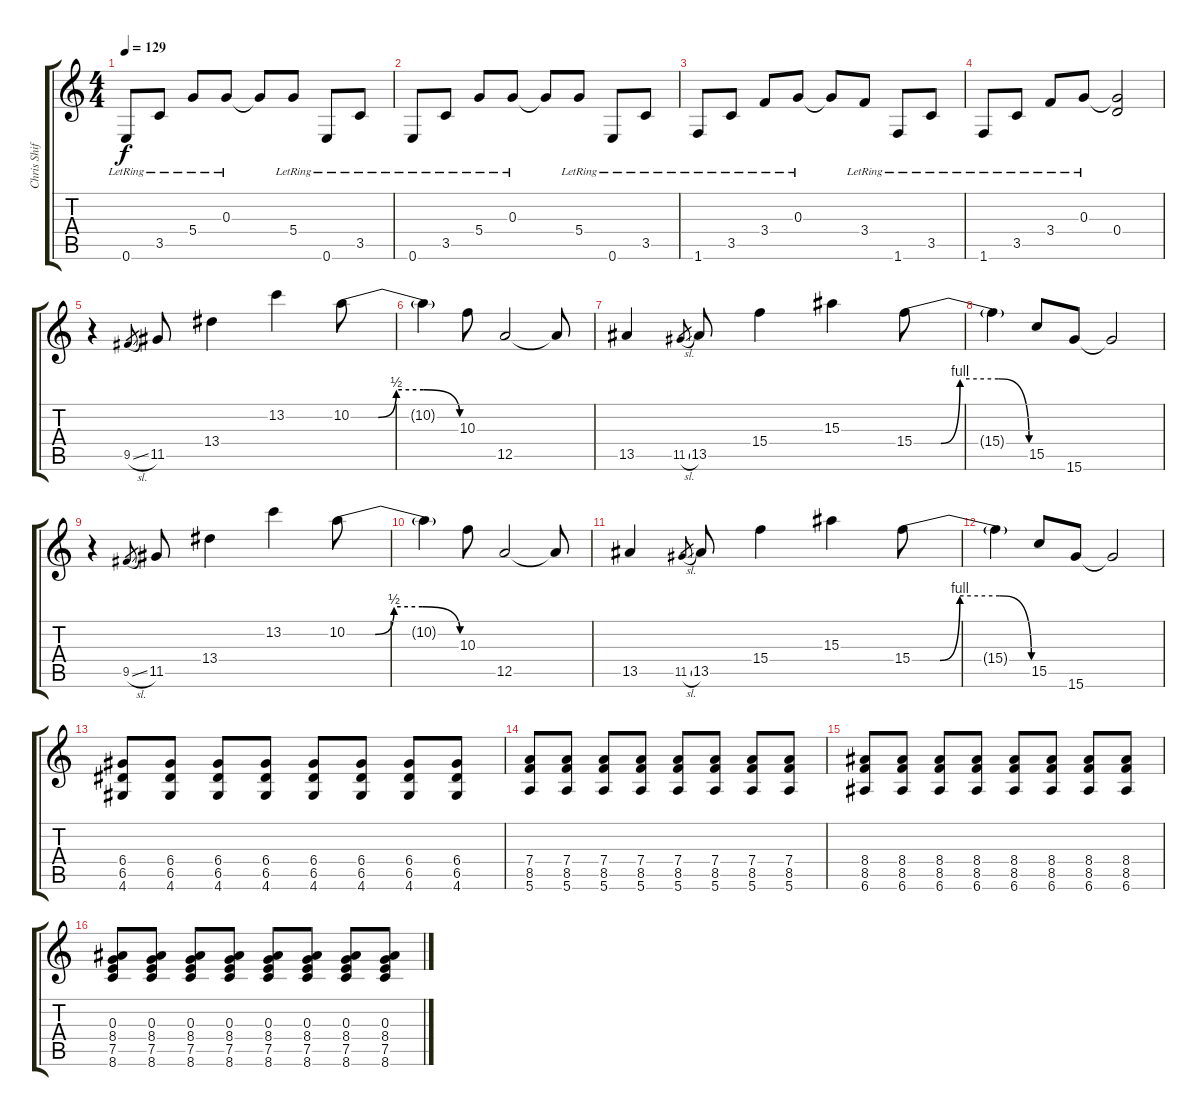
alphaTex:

\track ("Chris Shifflet" "Chris Shif") {instrument overdrivenguitar}
\staff {score tabs}
\tuning (E4 B3 G3 D3 A2 E2) {hide}
\ts (4 4)
\tempo 129
\clef g2
\ks c
0.6{lr}.8{dy f} 3.5{lr}.8 5.4{lr}.8 0.3{lr}.8 0.3{t}.8 5.4{lr}.8 0.6{lr}.8 3.5{lr}.8 |
0.6{lr}.8 3.5{lr}.8 5.4{lr}.8 0.3{lr}.8 0.3{t}.8 5.4{lr}.8 0.6{lr}.8 3.5{lr}.8 |
1.6{lr}.8 3.5{lr}.8 3.4{lr}.8 0.3{lr}.8 0.3{t}.8 3.4{lr}.8 1.6{lr}.8 3.5{lr}.8 |
1.6{lr}.8 3.5{lr}.8 3.4{lr}.8 0.3{lr}.8 (0.3{t} 0.4).2 |
r.4{instrument overdrivenguitar} 9.5{sl}.8{gr} 11.5.8 13.4.4 13.2.4 10.2{be (custom 0 0 15 0 25 2 40 2 60 0)}.8 |
10.2{t}.4 10.3.8 12.5.2 12.5{t}.8 |
13.5.4 11.5{sl}.8{gr} 13.5.8 15.4.4 15.3.4 15.4{be (custom 0 0 14 0 24 4 44 4 60 0)}.8 |
15.4{t}.4 15.5.8 15.6.8 15.6{t}.2 |
r.4 9.5{sl}.8{gr} 11.5.8 13.4.4 13.2.4 10.2{be (custom 0 0 15 0 25 2 40 2 60 0)}.8 |
10.2{t}.4 10.3.8 12.5.2 12.5{t}.8 |
13.5.4 11.5{sl}.8{gr} 13.5.8 15.4.4 15.3.4 15.4{be (custom 0 0 14 0 24 4 44 4 60 0)}.8 |
15.4{t}.4 15.5.8 15.6.8 15.6{t}.2 |
(6.4 6.5 4.6).8 (6.4 6.5 4.6).8 (6.4 6.5 4.6).8 (6.4 6.5 4.6).8 (6.4 6.5 4.6).8 (6.4 6.5 4.6).8 (6.4 6.5 4.6).8 (6.4 6.5 4.6).8 |
(7.4 8.5 5.6).8 (7.4 8.5 5.6).8 (7.4 8.5 5.6).8 (7.4 8.5 5.6).8 (7.4 8.5 5.6).8 (7.4 8.5 5.6).8 (7.4 8.5 5.6).8 (7.4 8.5 5.6).8 |
(8.4 8.5 6.6).8 (8.4 8.5 6.6).8 (8.4 8.5 6.6).8 (8.4 8.5 6.6).8 (8.4 8.5 6.6).8 (8.4 8.5 6.6).8 (8.4 8.5 6.6).8 (8.4 8.5 6.6).8 |
(0.3 8.4 7.5 8.6).8 (0.3 8.4 7.5 8.6).8 (0.3 8.4 7.5 8.6).8 (0.3 8.4 7.5 8.6).8 (0.3 8.4 7.5 8.6).8 (0.3 8.4 7.5 8.6).8 (0.3 8.4 7.5 8.6).8 (0.3 8.4 7.5 8.6).8
